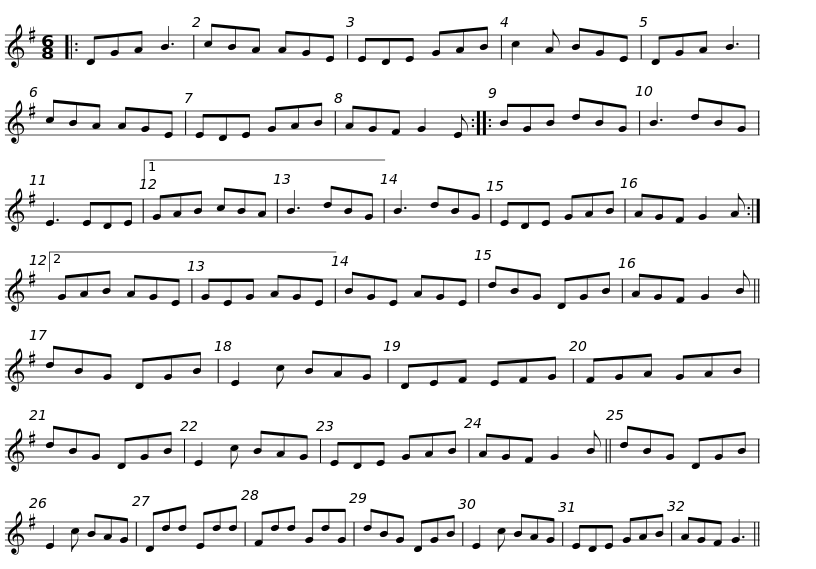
X:1
L:1/8
M:6/8
I:linebreak $
K:G
V:1 treble
V:1
|: DGA B3 | cBA AGE | EDE GAB | c2 A BGE | DGA B3 | %5
 cBA AGE | EDE GAB |$ AGF G2 E :: BGB dBG | B3 dBG | %10
 E3 EDE |1 GAB cBA | B3 dBG | B3 dBG | EDE GAB |$ %15
 AGF G2 A :|2 GAB AGE | GEG AGE | BGE AGE | dBG DGB | %20
 AGF G2 B || dBG DGB | E2 c BAG |$ DEF EFG | FGA GAB | %25
 dBG DGB | E2 c BAG | EDE GAB | AGF G2 B || dBG DGB | %30
 E2 c BAG |$ Ddd Edd | Fdd GdG | dBG DGB | E2 c BAG | %35
 EDE GAB | AGF G3 || %37
